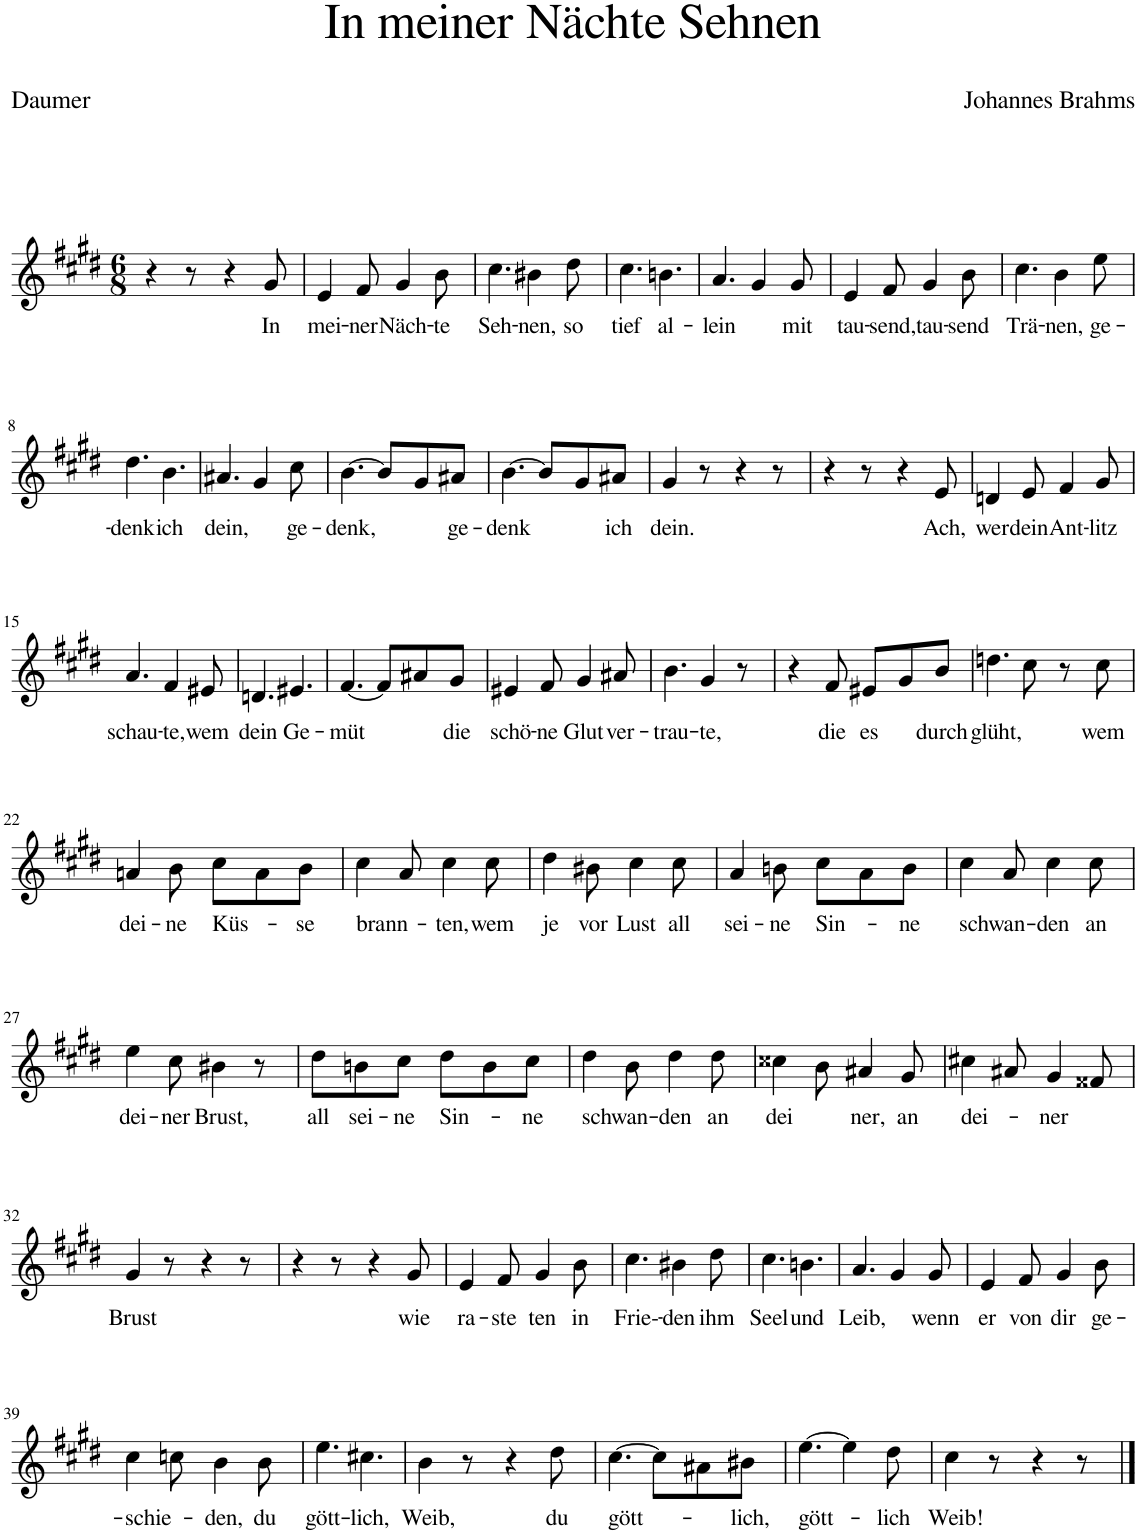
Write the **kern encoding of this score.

**kern	**text
*part1	*part1
*staff1	*staff1
*I"Piano	*
*I'Pno	*
*clefG2	*
*k[f#c#g#d#]	*
*M6/8	*
=1	=1
4r	.
8r	.
4r	.
!	!LO:LY:b
8g#/	In
=2	=2
!	!LO:LY:b
4e/	mei-
!	!LO:LY:b
8f#/	-ner
!	!LO:LY:b
4g#/	Näch-
!	!LO:LY:b
8b\	-te
=3	=3
!	!LO:LY:b
4.cc#\	Seh-
!	!LO:LY:b
4b#X\	-nen,
!	!LO:LY:b
8dd#\	so
=4	=4
!	!LO:LY:b
4.cc#\	tief
!	!LO:LY:b
4.bn\	al-
=5	=5
!	!LO:LY:b
4.a/	-lein
4g#/	.
!	!LO:LY:b
8g#/	mit
=6	=6
!	!LO:LY:b
4e/	tau-
!	!LO:LY:b
8f#/	-send,
!	!LO:LY:b
4g#/	tau-
!	!LO:LY:b
8b\	-send
=7	=7
!	!LO:LY:b
4.cc#\	Trä-
!	!LO:LY:b
4b\	-nen,
!	!LO:LY:b
8ee\	ge-
!!LO:LB:g=z
=8	=8
!	!LO:LY:b
4.dd#\	-denk
!	!LO:LY:b
4.b\	ich
=9	=9
!	!LO:LY:b
4.a#X/	dein,
4g#/	.
!	!LO:LY:b
8cc#\	ge-
=10	=10
!	!LO:LY:b
[4.b\	denk,
8b/L]	.
8g#/	.
!	!LO:LY:b
8a#X/J	ge-
=11	=11
!	!LO:LY:b
[4.b\	-denk
8b/L]	.
8g#/	.
!	!LO:LY:b
8a#X/J	ich
=12	=12
!	!LO:LY:b
4g#/	dein.
8r	.
4r	.
8r	.
=13	=13
4r	.
8r	.
4r	.
!	!LO:LY:b
8e/	Ach,
=14	=14
!	!LO:LY:b
4dn/	wer
!	!LO:LY:b
8e/	dein
!	!LO:LY:b
4f#/	Ant-
!	!LO:LY:b
8g#/	-litz
!!LO:LB:g=z
=15	=15
!	!LO:LY:b
4.a/	schau-
!	!LO:LY:b
4f#/	-te,
!	!LO:LY:b
8e#X/	wem
=16	=16
!	!LO:LY:b
4.dn/	dein
!	!LO:LY:b
4.e#X/	Ge-
=17	=17
!	!LO:LY:b
[4.f#/	-müt
8f#/L]	.
8a#X/	.
!	!LO:LY:b
8g#/J	die
=18	=18
!	!LO:LY:b
4e#X/	schö-
!	!LO:LY:b
8f#/	-ne
!	!LO:LY:b
4g#/	Glut
!	!LO:LY:b
8a#X/	ver-
=19	=19
!	!LO:LY:b
4.b\	-trau-
!	!LO:LY:b
4g#/	-te,
8r	.
=20	=20
4r	.
!	!LO:LY:b
8f#/	die
!	!LO:LY:b
8e#X/L	es
8g#/	.
!	!LO:LY:b
8b/J	durch
=21	=21
!	!LO:LY:b
4.ddn\	-glüht,
8cc#\	.
8r	.
!	!LO:LY:b
8cc#\	wem
!!LO:LB:g=z
=22	=22
!	!LO:LY:b
4an/	dei-
!	!LO:LY:b
8b\	-ne
!	!LO:LY:b
8cc#\L	Küs-
8a\	.
!	!LO:LY:b
8b\J	-se
=23	=23
!	!LO:LY:b
4cc#\	brann-
8a/	.
!	!LO:LY:b
4cc#\	ten,
!	!LO:LY:b
8cc#\	wem
=24	=24
!	!LO:LY:b
4dd#\	je
!	!LO:LY:b
8b#X\	vor
!	!LO:LY:b
4cc#\	Lust
!	!LO:LY:b
8cc#\	all
=25	=25
!	!LO:LY:b
4a/	sei-
!	!LO:LY:b
8bn\	-ne
!	!LO:LY:b
8cc#\L	Sin-
8a\	.
!	!LO:LY:b
8b\J	-ne
=26	=26
!	!LO:LY:b
4cc#\	schwan-
8a/	.
!	!LO:LY:b
4cc#\	-den
!	!LO:LY:b
8cc#\	an
!!LO:LB:g=z
=27	=27
!	!LO:LY:b
4ee\	dei-
!	!LO:LY:b
8cc#\	-ner
!	!LO:LY:b
4b#X\	Brust,
8r	.
=28	=28
!	!LO:LY:b
8dd#\L	all
!	!LO:LY:b
8bn\	sei-
!	!LO:LY:b
8cc#\J	-ne
!	!LO:LY:b
8dd#\L	Sin-
8b\	.
!	!LO:LY:b
8cc#\J	-ne
=29	=29
!	!LO:LY:b
4dd#\	schwan-
8b\	.
!	!LO:LY:b
4dd#\	-den
!	!LO:LY:b
8dd#\	an
=30	=30
!	!LO:LY:b
4cc##X\	dei
8b\	.
!	!LO:LY:b
4a#X/	-ner,
!	!LO:LY:b
8g#/	an
=31	=31
!	!LO:LY:b
4cc#X\	dei-
8a#X/	.
!	!LO:LY:b
4g#/	-ner
8f##X/	.
!!LO:LB:g=z
=32	=32
!	!LO:LY:b
4g#/	Brust
8r	.
4r	.
8r	.
=33	=33
4r	.
8r	.
4r	.
!	!LO:LY:b
8g#/	wie
=34	=34
!	!LO:LY:b
4e/	ra-
!	!LO:LY:b
8f#/	-ste
!	!LO:LY:b
4g#/	-ten
!	!LO:LY:b
8b\	in
=35	=35
!	!LO:LY:b
4.cc#\	Frie--
!	!LO:LY:b
4b#X\	-den
!	!LO:LY:b
8dd#\	ihm
=36	=36
!	!LO:LY:b
4.cc#\	Seel
!	!LO:LY:b
4.bn\	und
=37	=37
!	!LO:LY:b
4.a/	Leib,
4g#/	.
!	!LO:LY:b
8g#/	wenn
=38	=38
!	!LO:LY:b
4e/	er
!	!LO:LY:b
8f#/	von
!	!LO:LY:b
4g#/	dir
!	!LO:LY:b
8b\	ge-
!!LO:LB:g=z
=39	=39
!	!LO:LY:b
4cc#\	-schie-
8ccn\	.
!	!LO:LY:b
4b\	-den,
!	!LO:LY:b
8b\	du
=40	=40
!	!LO:LY:b
4.ee\	gött-
!	!LO:LY:b
4.cc#X\	-lich,
=41	=41
!	!LO:LY:b
4b\	Weib,
8r	.
4r	.
!	!LO:LY:b
8dd#\	du
=42	=42
!	!LO:LY:b
[4.cc#\	gött-
8cc#\L]	.
8a#X\	.
!	!LO:LY:b
8b#X\J	-lich,
=43	=43
!	!LO:LY:b
[4.ee\	gött-
4ee\]	.
!	!LO:LY:b
8dd#\	-lich
=44	=44
!	!LO:LY:b
4cc#\	Weib!
8r	.
4r	.
8r	.
==	==
*-	*-
